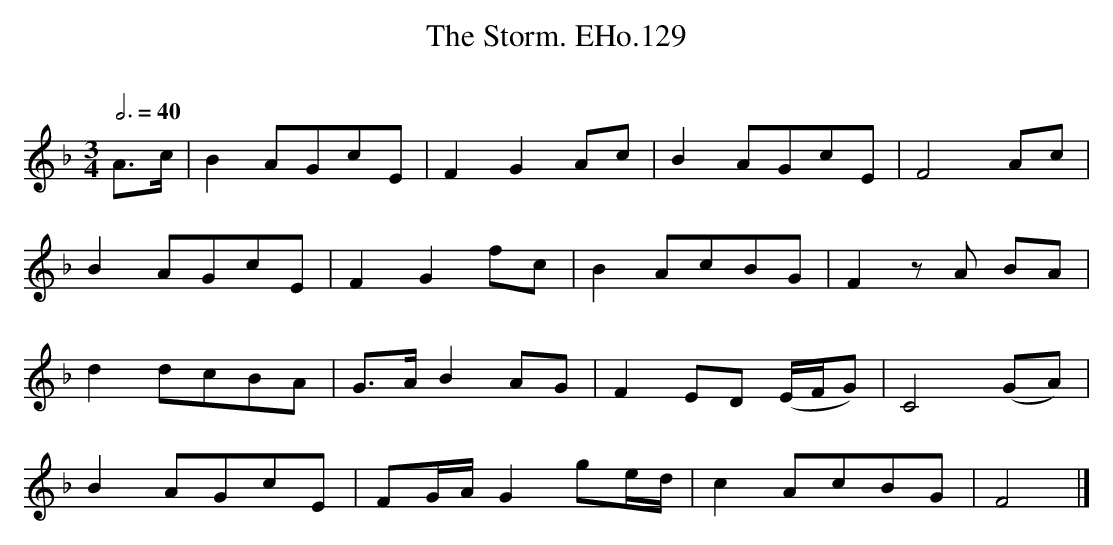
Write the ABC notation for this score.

X:1
T:Storm. EHo.129, The
M:3/4
L:1/8
Q:3/4=40
O:
K:F
A>c | B2AGcE | F2G2Ac | B2AGcE | F4Ac |
B2AGcE | F2G2fc | B2AcBG | F2zA BA |
d2dcBA | G>AB2AG | F2ED (E/F/G) | C4(GA) |
B2AGcE | FG/A/ G2ge/d/ | c2AcBG | F4 |]
